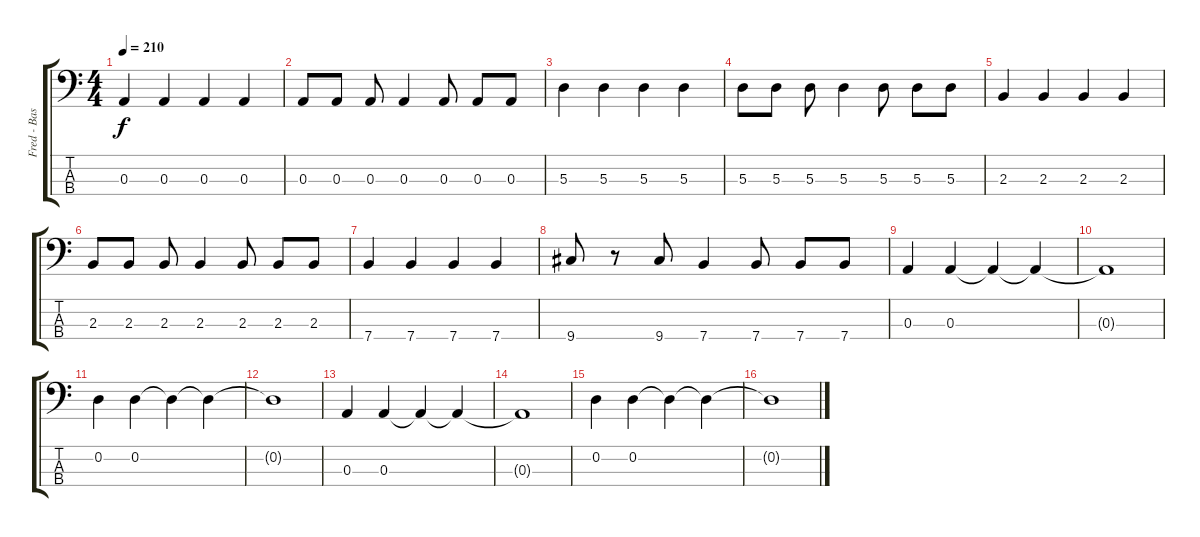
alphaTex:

\track ("Fred - Bas" "Fred - Bas") {instrument electricbasspick}
\staff {score tabs}
\tuning (G2 D2 A1 E1) {hide}
\ts (4 4)
\tempo 210
\clef f4
\ks c
0.3.4{dy f} 0.3.4 0.3.4 0.3.4 |
0.3.8 0.3.8 0.3.8 0.3.4 0.3.8 0.3.8 0.3.8 |
5.3.4 5.3.4 5.3.4 5.3.4 |
5.3.8 5.3.8 5.3.8 5.3.4 5.3.8 5.3.8 5.3.8 |
2.3.4 2.3.4 2.3.4 2.3.4 |
2.3.8 2.3.8 2.3.8 2.3.4 2.3.8 2.3.8 2.3.8 |
7.4.4 7.4.4 7.4.4 7.4.4 |
9.4.8 r.8 9.4.8 7.4.4 7.4.8 7.4.8 7.4.8 |
0.3.4 0.3.4 0.3{t}.4 0.3{t}.4 |
0.3{t}.1 |
0.2.4 0.2.4 0.2{t}.4 0.2{t}.4 |
0.2{t}.1 |
0.3.4 0.3.4 0.3{t}.4 0.3{t}.4 |
0.3{t}.1 |
0.2.4 0.2.4 0.2{t}.4 0.2{t}.4 |
0.2{t}.1
